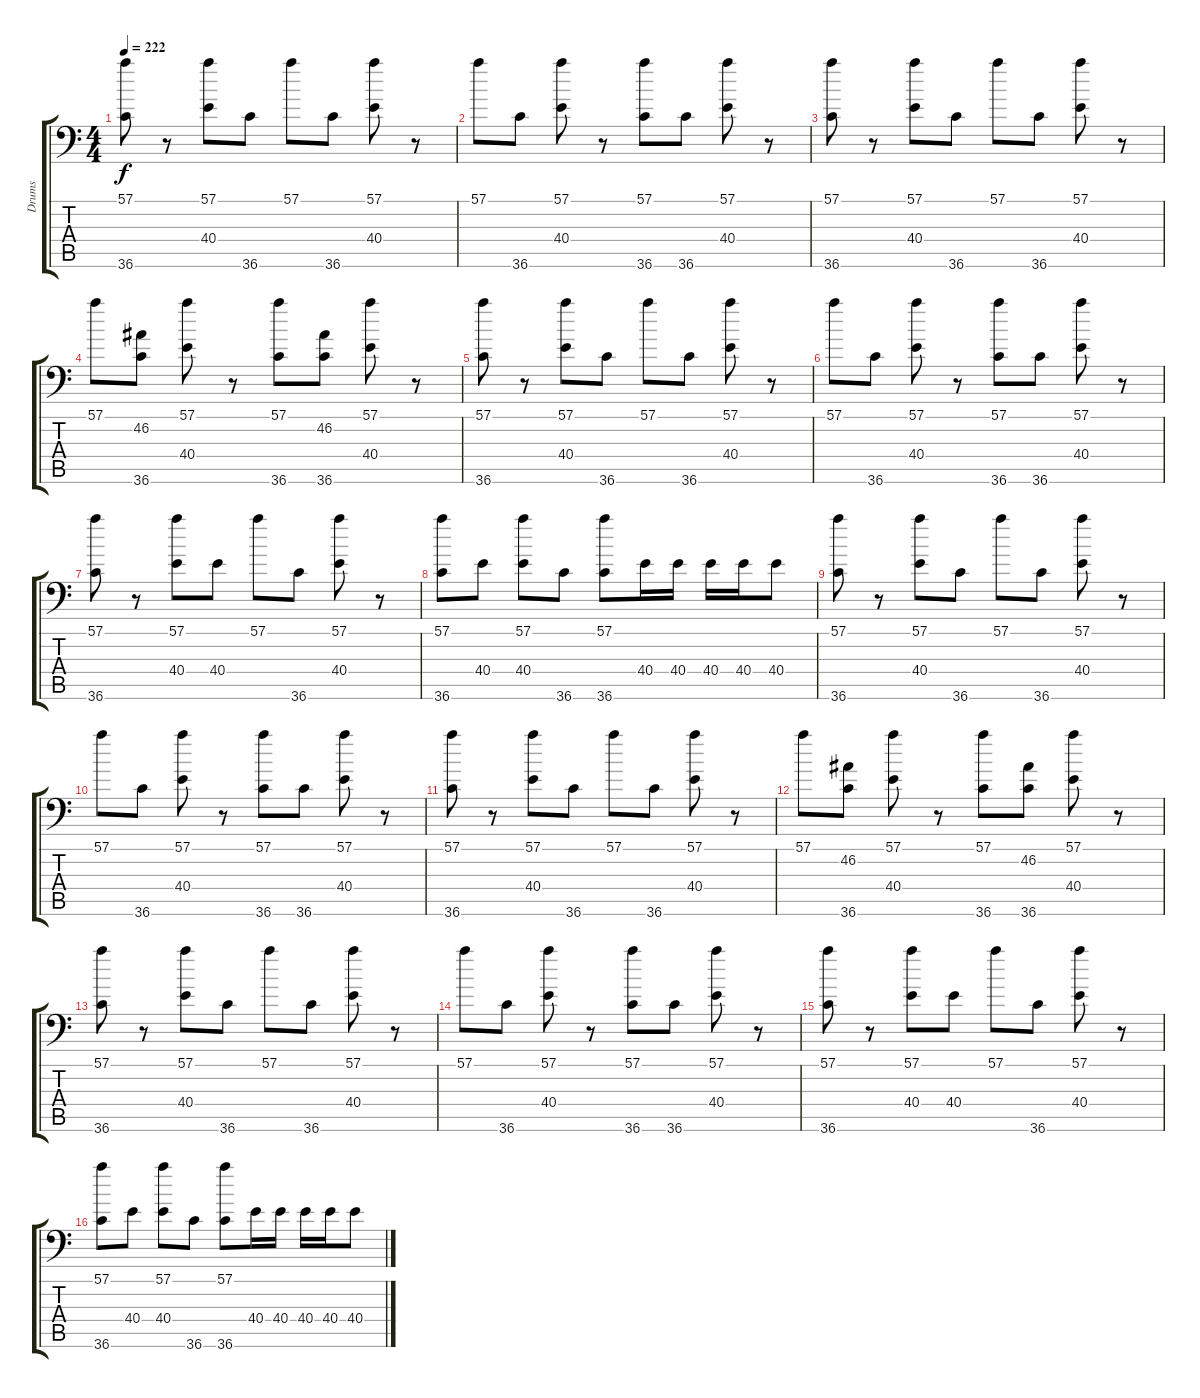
\track ("Drums" "Drums") {instrument acousticgrandpiano}
\staff {score tabs}
\tuning (C-1 C-1 C-1 C-1 C-1 C-1) {hide}
\ts (4 4)
\tempo 222
\clef f4
\ks c
(57.1 36.6).8{dy f} r.8 (57.1 40.4).8 36.6.8 57.1.8 36.6.8 (57.1 40.4).8 r.8 |
57.1.8 36.6.8 (57.1 40.4).8 r.8 (57.1 36.6).8 36.6.8 (57.1 40.4).8 r.8 |
(57.1 36.6).8 r.8 (57.1 40.4).8 36.6.8 57.1.8 36.6.8 (57.1 40.4).8 r.8 |
57.1.8 (46.2 36.6).8 (57.1 40.4).8 r.8 (57.1 36.6).8 (46.2 36.6).8 (57.1 40.4).8 r.8 |
(57.1 36.6).8 r.8 (57.1 40.4).8 36.6.8 57.1.8 36.6.8 (57.1 40.4).8 r.8 |
57.1.8 36.6.8 (57.1 40.4).8 r.8 (57.1 36.6).8 36.6.8 (57.1 40.4).8 r.8 |
(57.1 36.6).8 r.8 (57.1 40.4).8 40.4.8 57.1.8 36.6.8 (57.1 40.4).8 r.8 |
(57.1 36.6).8 40.4.8 (57.1 40.4).8 36.6.8 (57.1 36.6).8 40.4.16 40.4.16 40.4.16 40.4.16 40.4.8 |
(57.1 36.6).8 r.8 (57.1 40.4).8 36.6.8 57.1.8 36.6.8 (57.1 40.4).8 r.8 |
57.1.8 36.6.8 (57.1 40.4).8 r.8 (57.1 36.6).8 36.6.8 (57.1 40.4).8 r.8 |
(57.1 36.6).8 r.8 (57.1 40.4).8 36.6.8 57.1.8 36.6.8 (57.1 40.4).8 r.8 |
57.1.8 (46.2 36.6).8 (57.1 40.4).8 r.8 (57.1 36.6).8 (46.2 36.6).8 (57.1 40.4).8 r.8 |
(57.1 36.6).8 r.8 (57.1 40.4).8 36.6.8 57.1.8 36.6.8 (57.1 40.4).8 r.8 |
57.1.8 36.6.8 (57.1 40.4).8 r.8 (57.1 36.6).8 36.6.8 (57.1 40.4).8 r.8 |
(57.1 36.6).8 r.8 (57.1 40.4).8 40.4.8 57.1.8 36.6.8 (57.1 40.4).8 r.8 |
(57.1 36.6).8 40.4.8 (57.1 40.4).8 36.6.8 (57.1 36.6).8 40.4.16 40.4.16 40.4.16 40.4.16 40.4.8
